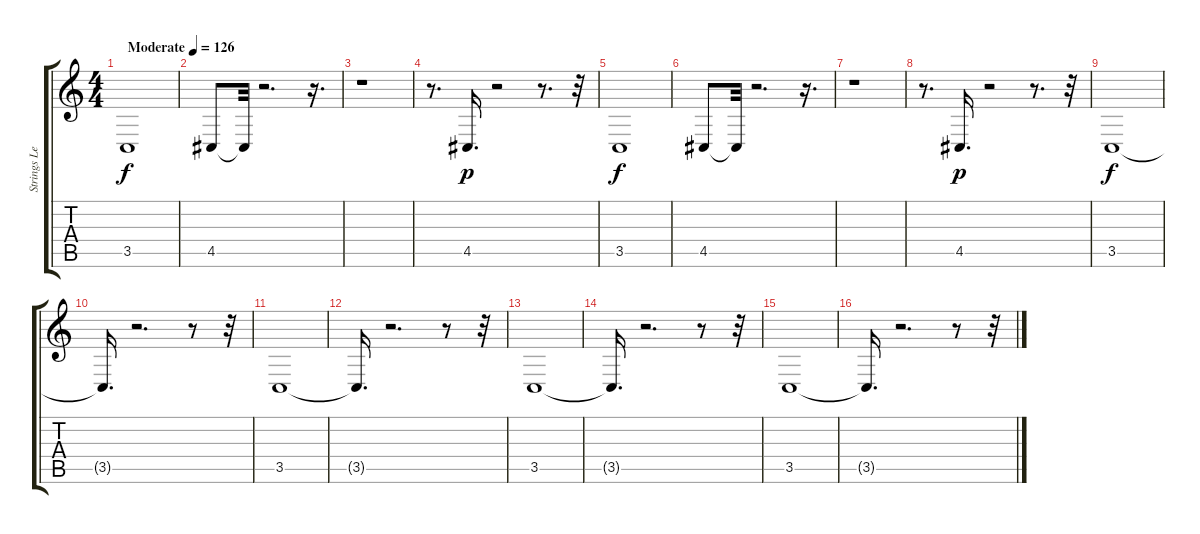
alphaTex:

\track ("Strings Left" "Strings Le") {instrument stringensemble1}
\staff {score tabs}
\tuning (E4 B3 G3 D3 A2 E2) {hide}
\ts (4 4)
\tempo (126 "Moderate")
\clef g2
\ks c
3.5.1{dy f instrument stringensemble1} |
4.5.8{volume 12} 4.5{t}.32 r.2{d} r.16{d} |
r.1 |
r.8{d} 4.5.16{d dy p} r.2 r.8{d} r.32 |
3.5.1{dy f volume 8} |
4.5.8{volume 12} 4.5{t}.32 r.2{d} r.16{d} |
r.1 |
r.8{d} 4.5.16{d dy p} r.2 r.8{d} r.32 |
3.5.1{dy f volume 11} |
3.5{t}.16{d} r.2{d} r.8 r.32 |
3.5.1{volume 11} |
3.5{t}.16{d} r.2{d} r.8 r.32 |
3.5.1{volume 11} |
3.5{t}.16{d} r.2{d} r.8 r.32 |
3.5.1{volume 11} |
3.5{t}.16{d} r.2{d} r.8 r.32
